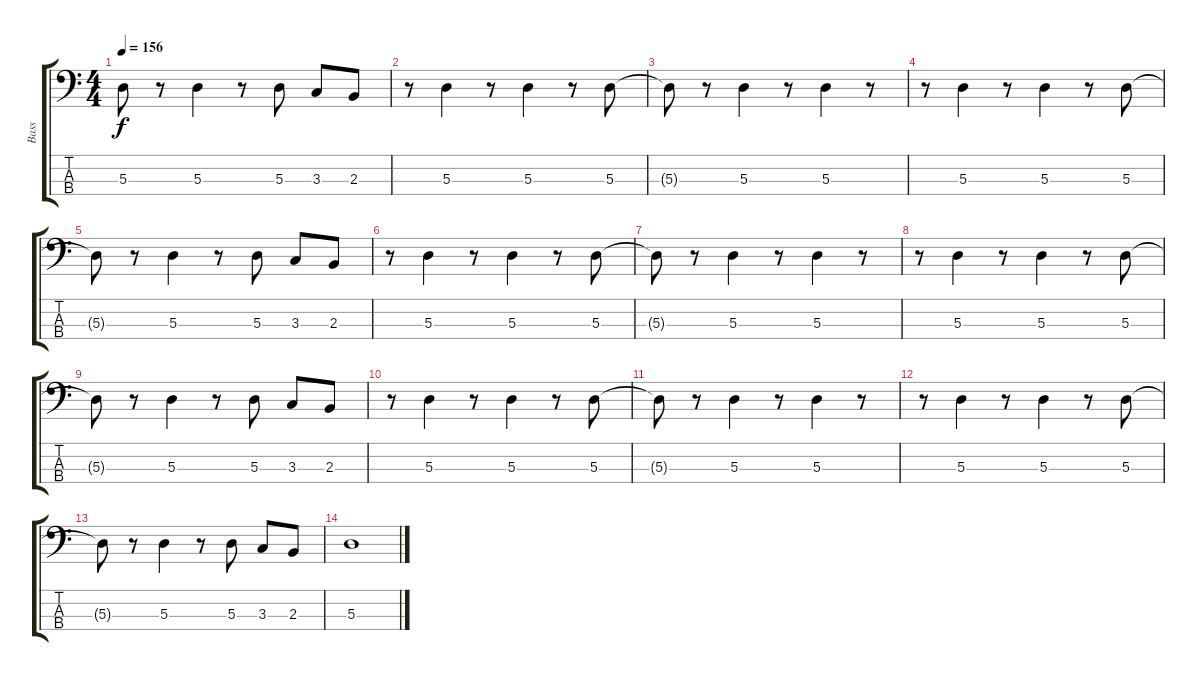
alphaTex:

\track ("Bass" "Bass") {instrument slapbass2}
\staff {score tabs}
\tuning (G2 D2 A1 E1) {hide}
\ts (4 4)
\tempo 156
\clef f4
\ks c
5.3{t}.8{dy f} r.8 5.3.4 r.8 5.3.8 3.3.8 2.3.8 |
r.8 5.3.4 r.8 5.3.4 r.8 5.3.8 |
5.3{t}.8 r.8 5.3.4 r.8 5.3.4 r.8 |
r.8 5.3.4 r.8 5.3.4 r.8 5.3.8 |
5.3{t}.8 r.8 5.3.4 r.8 5.3.8 3.3.8 2.3.8 |
r.8 5.3.4 r.8 5.3.4 r.8 5.3.8 |
5.3{t}.8 r.8 5.3.4 r.8 5.3.4 r.8 |
r.8 5.3.4 r.8 5.3.4 r.8 5.3.8 |
5.3{t}.8 r.8 5.3.4 r.8 5.3.8 3.3.8 2.3.8 |
r.8 5.3.4 r.8 5.3.4 r.8 5.3.8 |
5.3{t}.8 r.8 5.3.4 r.8 5.3.4 r.8 |
r.8 5.3.4 r.8 5.3.4 r.8 5.3.8 |
5.3{t}.8 r.8 5.3.4 r.8 5.3.8 3.3.8 2.3.8 |
5.3.1
